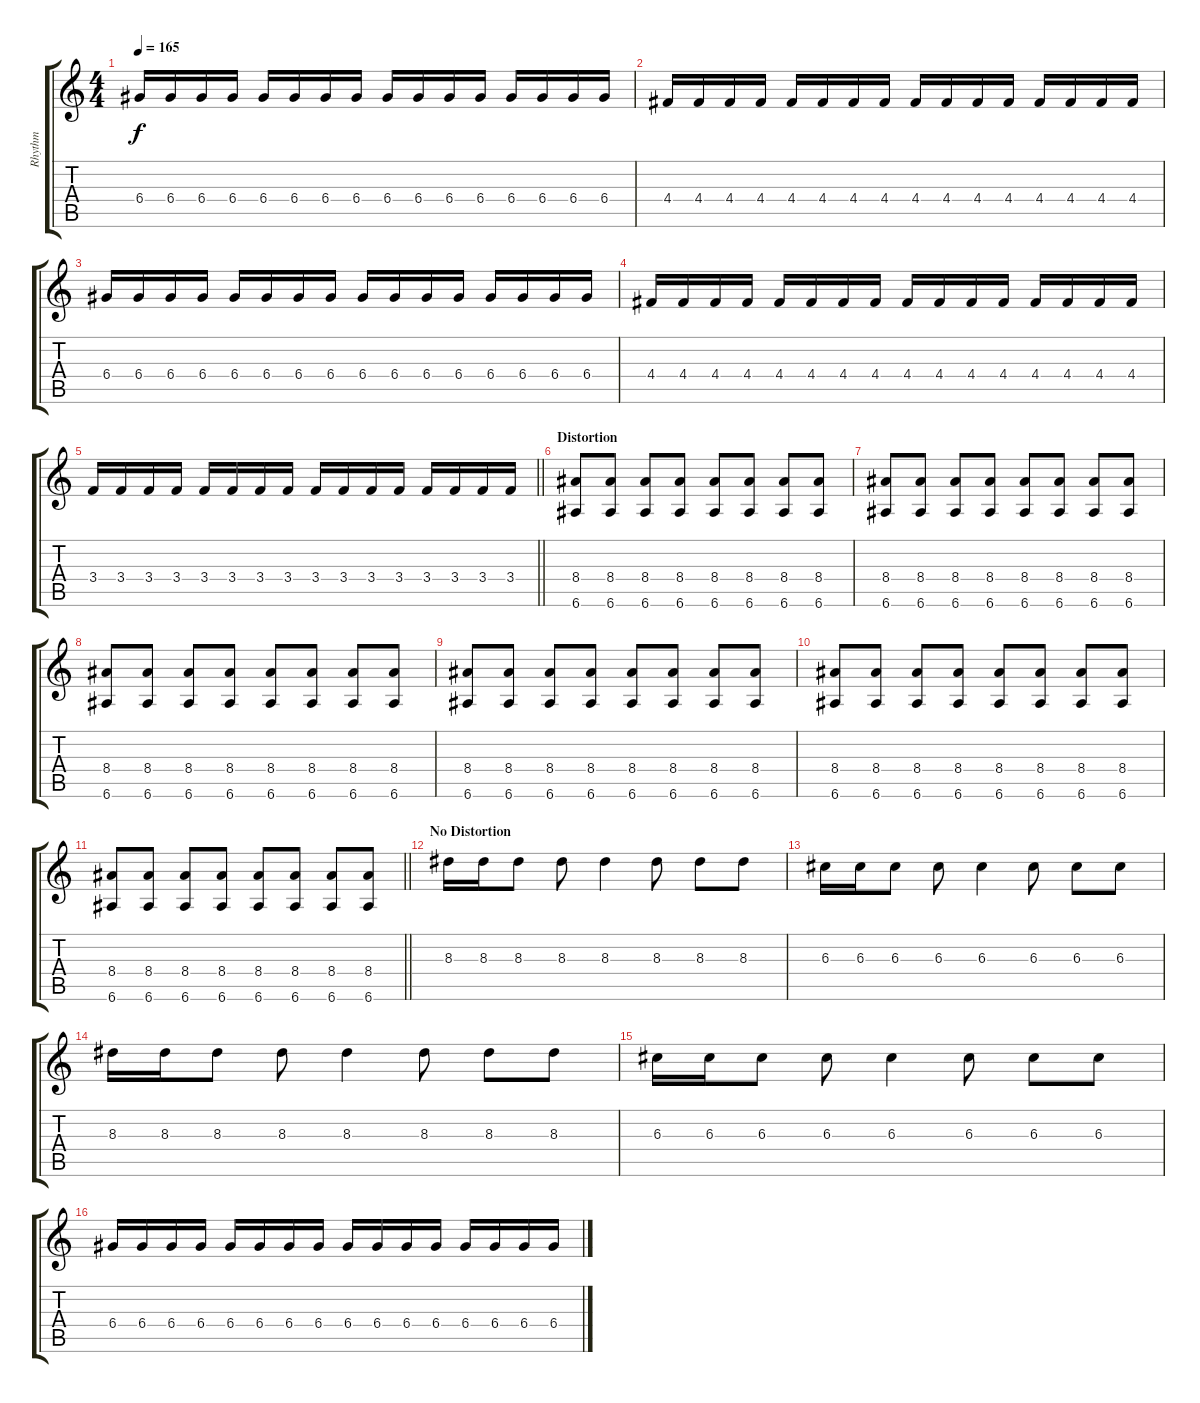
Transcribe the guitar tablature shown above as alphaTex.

\track ("Rhythm" "Rhythm") {instrument overdrivenguitar}
\staff {score tabs}
\tuning (E4 B3 G3 D3 A2 E2) {hide}
\ts (4 4)
\tempo 165
\clef g2
\ks c
6.4.16{dy f} 6.4.16 6.4.16 6.4.16 6.4.16 6.4.16 6.4.16 6.4.16 6.4.16 6.4.16 6.4.16 6.4.16 6.4.16 6.4.16 6.4.16 6.4.16 |
4.4.16 4.4.16 4.4.16 4.4.16 4.4.16 4.4.16 4.4.16 4.4.16 4.4.16 4.4.16 4.4.16 4.4.16 4.4.16 4.4.16 4.4.16 4.4.16 |
6.4.16 6.4.16 6.4.16 6.4.16 6.4.16 6.4.16 6.4.16 6.4.16 6.4.16 6.4.16 6.4.16 6.4.16 6.4.16 6.4.16 6.4.16 6.4.16 |
4.4.16 4.4.16 4.4.16 4.4.16 4.4.16 4.4.16 4.4.16 4.4.16 4.4.16 4.4.16 4.4.16 4.4.16 4.4.16 4.4.16 4.4.16 4.4.16 |
\barLineRight lightlight
3.4.16 3.4.16 3.4.16 3.4.16 3.4.16 3.4.16 3.4.16 3.4.16 3.4.16 3.4.16 3.4.16 3.4.16 3.4.16 3.4.16 3.4.16 3.4.16 |
\section ("" "Distortion")
(8.4 6.6).8 (8.4 6.6).8 (8.4 6.6).8 (8.4 6.6).8 (8.4 6.6).8 (8.4 6.6).8 (8.4 6.6).8 (8.4 6.6).8 |
(8.4 6.6).8 (8.4 6.6).8 (8.4 6.6).8 (8.4 6.6).8 (8.4 6.6).8 (8.4 6.6).8 (8.4 6.6).8 (8.4 6.6).8 |
(8.4 6.6).8 (8.4 6.6).8 (8.4 6.6).8 (8.4 6.6).8 (8.4 6.6).8 (8.4 6.6).8 (8.4 6.6).8 (8.4 6.6).8 |
(8.4 6.6).8 (8.4 6.6).8 (8.4 6.6).8 (8.4 6.6).8 (8.4 6.6).8 (8.4 6.6).8 (8.4 6.6).8 (8.4 6.6).8 |
(8.4 6.6).8 (8.4 6.6).8 (8.4 6.6).8 (8.4 6.6).8 (8.4 6.6).8 (8.4 6.6).8 (8.4 6.6).8 (8.4 6.6).8 |
\barLineRight lightlight
(8.4 6.6).8 (8.4 6.6).8 (8.4 6.6).8 (8.4 6.6).8 (8.4 6.6).8 (8.4 6.6).8 (8.4 6.6).8 (8.4 6.6).8 |
\section ("" "No Distortion")
8.3.16 8.3.16 8.3.8 8.3.8 8.3.4 8.3.8 8.3.8 8.3.8 |
6.3.16 6.3.16 6.3.8 6.3.8 6.3.4 6.3.8 6.3.8 6.3.8 |
8.3.16 8.3.16 8.3.8 8.3.8 8.3.4 8.3.8 8.3.8 8.3.8 |
6.3.16 6.3.16 6.3.8 6.3.8 6.3.4 6.3.8 6.3.8 6.3.8 |
6.4.16 6.4.16 6.4.16 6.4.16 6.4.16 6.4.16 6.4.16 6.4.16 6.4.16 6.4.16 6.4.16 6.4.16 6.4.16 6.4.16 6.4.16 6.4.16
